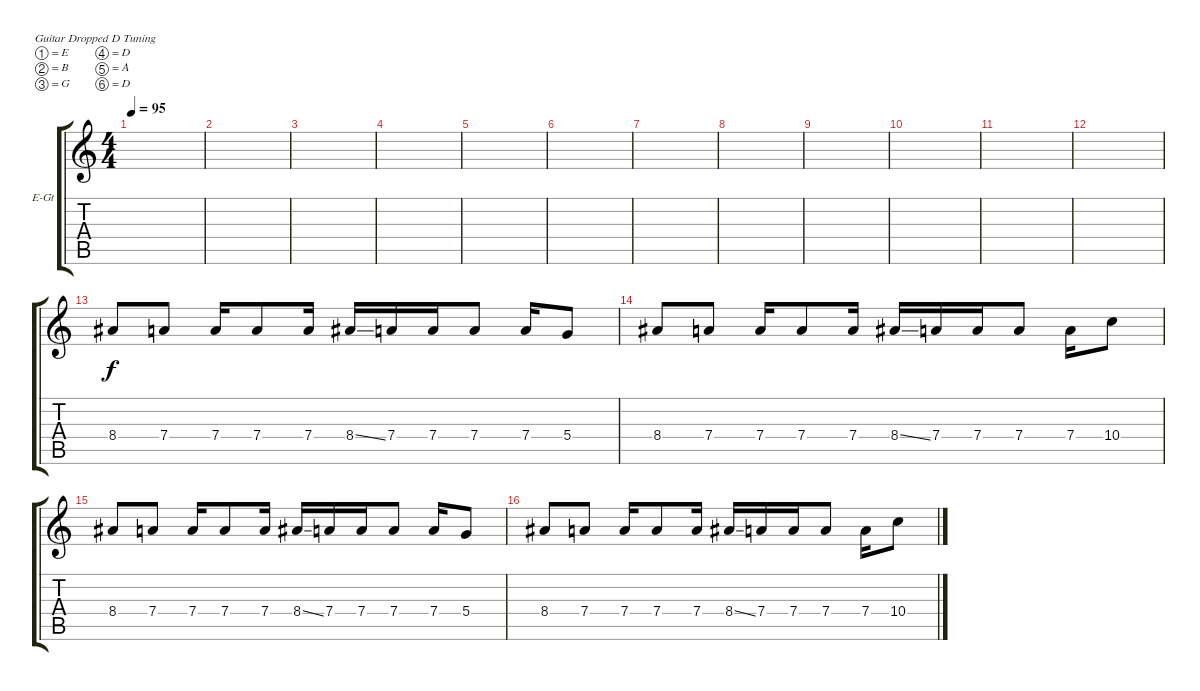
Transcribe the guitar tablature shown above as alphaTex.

\defaultSystemsLayout 4
\bracketExtendMode groupsimilarinstruments
\firstSystemTrackNameOrientation horizontal
\otherSystemsTrackNameOrientation horizontal
\track ("Electric Guitar" "E-Gt") {instrument electricguitarclean}
\staff {score tabs}
\tuning (E4 B3 G3 D3 A2 D2)
\ts (4 4)
\tempo 95
\clef g2
\ks c
|
|
|
|
|
|
|
|
|
|
|
|
8.4.8 7.4.8 7.4.16 7.4.8 7.4.16 8.4{ss}.16 7.4.16 7.4.16 7.4.8 7.4.16 5.4.8 |
8.4.8 7.4.8 7.4.16 7.4.8 7.4.16 8.4{ss}.16 7.4.16 7.4.16 7.4.8 7.4.16 10.4.8 |
8.4.8 7.4.8 7.4.16 7.4.8 7.4.16 8.4{ss}.16 7.4.16 7.4.16 7.4.8 7.4.16 5.4.8 |
8.4.8 7.4.8 7.4.16 7.4.8 7.4.16 8.4{ss}.16 7.4.16 7.4.16 7.4.8 7.4.16 10.4.8
